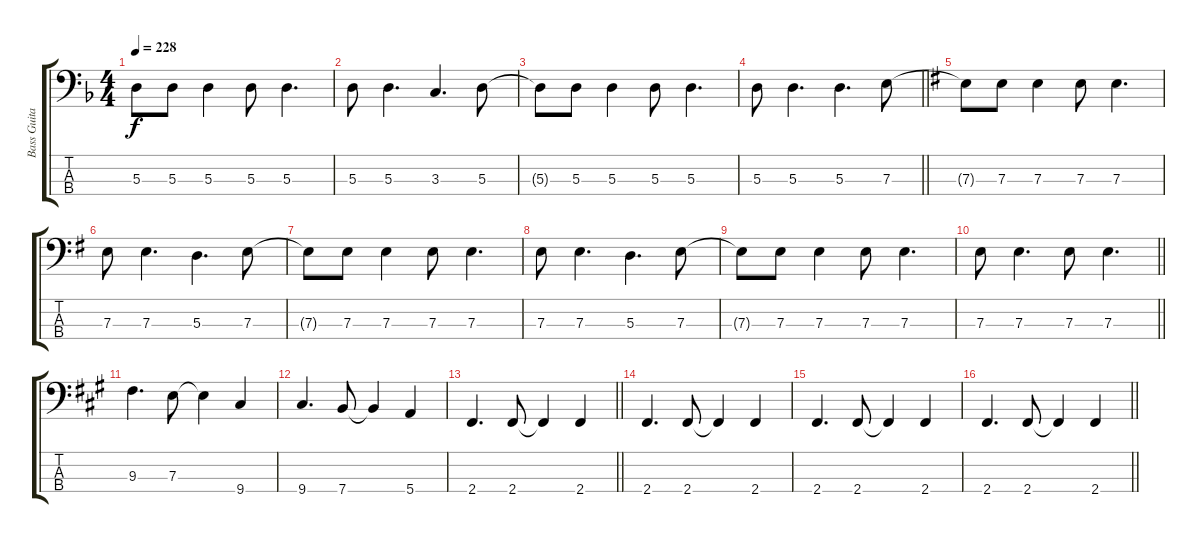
\track ("Bass Guitar" "Bass Guita") {instrument electricbassfinger}
\staff {score tabs}
\tuning (G2 D2 A1 E1) {hide}
\ts (4 4)
\tempo 228
\clef f4
\ks f
5.3{t}.8{dy f} 5.3.8 5.3.4 5.3.8 5.3.4{d} |
5.3.8 5.3.4{d} 3.3.4{d} 5.3.8 |
5.3{t}.8 5.3.8 5.3.4 5.3.8 5.3.4{d} |
\barLineRight lightlight
5.3.8 5.3.4{d} 5.3.4{d} 7.3.8 |
\ks g
7.3{t}.8 7.3.8 7.3.4 7.3.8 7.3.4{d} |
7.3.8 7.3.4{d} 5.3.4{d} 7.3.8 |
7.3{t}.8 7.3.8 7.3.4 7.3.8 7.3.4{d} |
7.3.8 7.3.4{d} 5.3.4{d} 7.3.8 |
7.3{t}.8 7.3.8 7.3.4 7.3.8 7.3.4{d} |
\barLineRight lightlight
7.3.8 7.3.4{d} 7.3.8 7.3.4{d} |
\ks a
9.3.4{d} 7.3.8 7.3{t}.4 9.4.4 |
9.4.4{d} 7.4.8 7.4{t}.4 5.4.4 |
\barLineRight lightlight
2.4.4{d} 2.4.8 2.4{t}.4 2.4.4 |
2.4.4{d} 2.4.8 2.4{t}.4 2.4.4 |
2.4.4{d} 2.4.8 2.4{t}.4 2.4.4 |
\barLineRight lightlight
2.4.4{d} 2.4.8 2.4{t}.4 2.4.4
